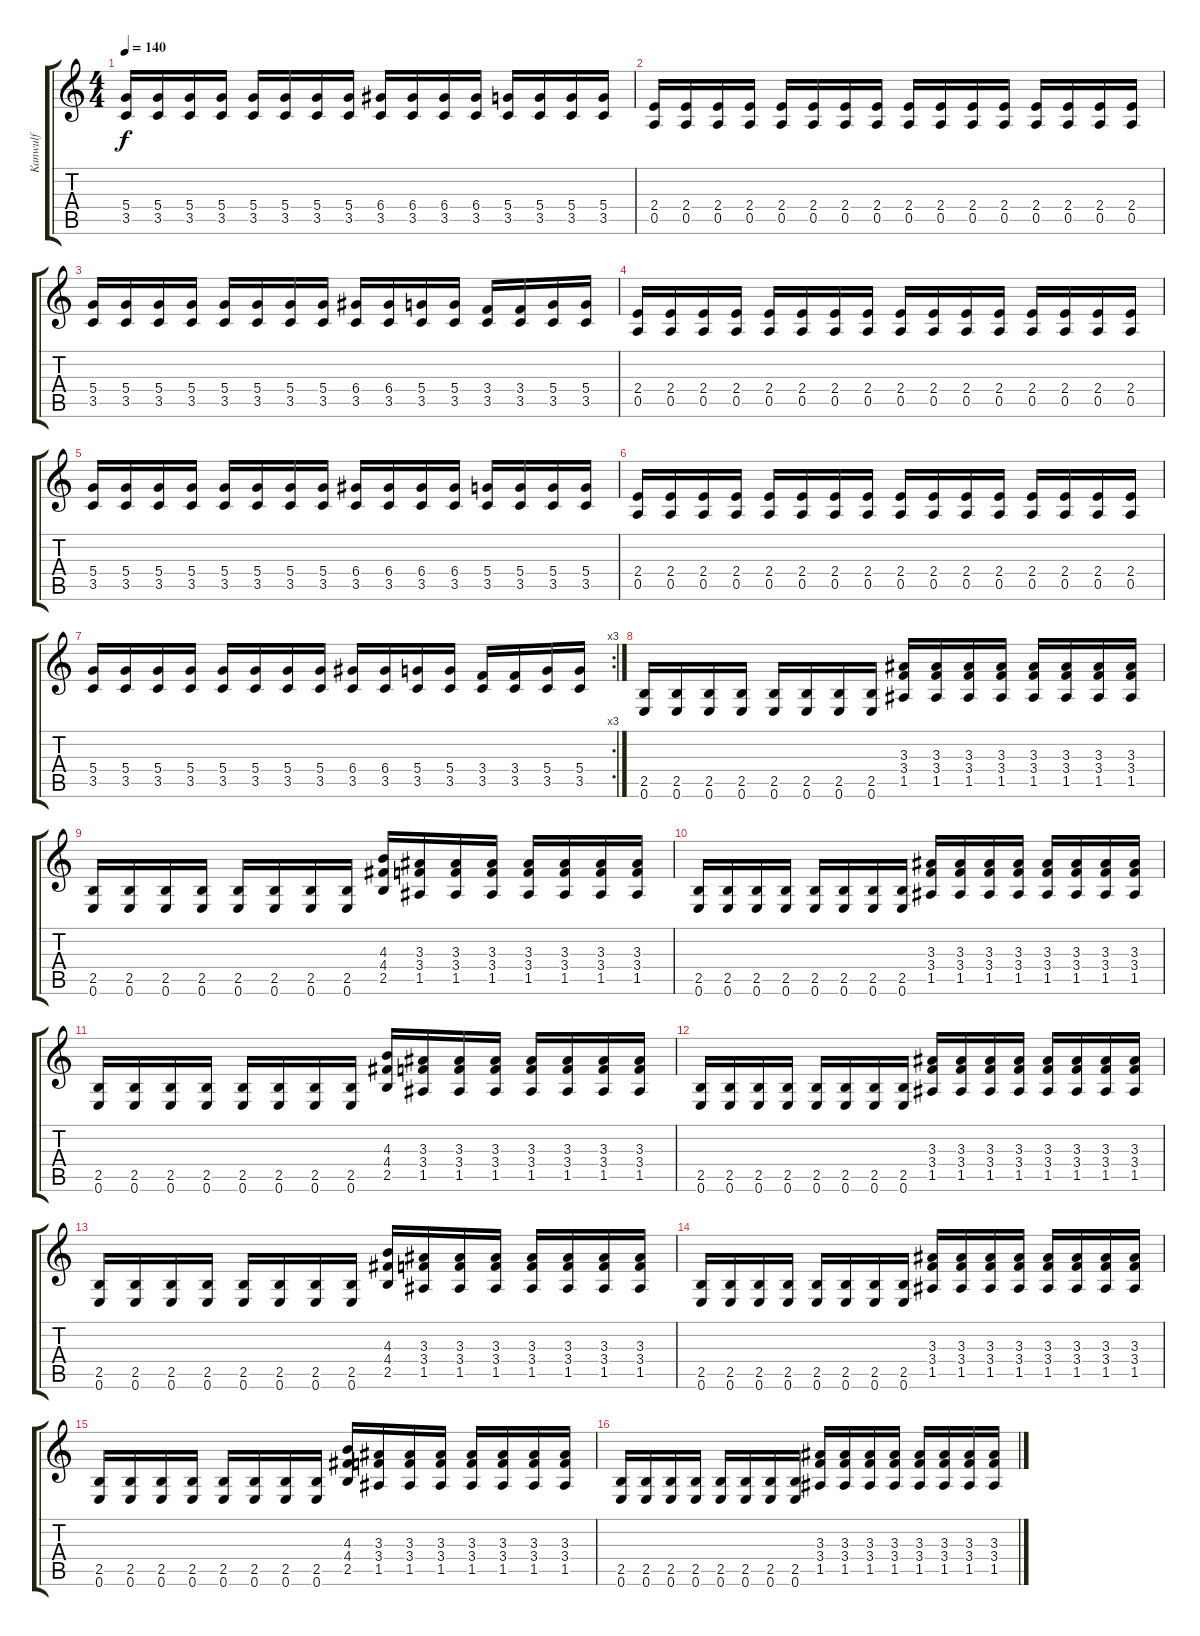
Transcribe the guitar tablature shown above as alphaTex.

\track ("Kanwulf" "Kanwulf") {instrument distortionguitar}
\staff {score tabs}
\tuning (E4 B3 G3 D3 A2 E2) {hide}
\ts (4 4)
\tempo 140
\clef g2
\ks c
(5.4 3.5).16{dy f} (5.4 3.5).16 (5.4 3.5).16 (5.4 3.5).16 (5.4 3.5).16 (5.4 3.5).16 (5.4 3.5).16 (5.4 3.5).16 (6.4 3.5).16 (6.4 3.5).16 (6.4 3.5).16 (6.4 3.5).16 (5.4 3.5).16 (5.4 3.5).16 (5.4 3.5).16 (5.4 3.5).16 |
(2.4 0.5).16 (2.4 0.5).16 (2.4 0.5).16 (2.4 0.5).16 (2.4 0.5).16 (2.4 0.5).16 (2.4 0.5).16 (2.4 0.5).16 (2.4 0.5).16 (2.4 0.5).16 (2.4 0.5).16 (2.4 0.5).16 (2.4 0.5).16 (2.4 0.5).16 (2.4 0.5).16 (2.4 0.5).16 |
(5.4 3.5).16 (5.4 3.5).16 (5.4 3.5).16 (5.4 3.5).16 (5.4 3.5).16 (5.4 3.5).16 (5.4 3.5).16 (5.4 3.5).16 (6.4 3.5).16 (6.4 3.5).16 (5.4 3.5).16 (5.4 3.5).16 (3.4 3.5).16 (3.4 3.5).16 (5.4 3.5).16 (5.4 3.5).16 |
(2.4 0.5).16 (2.4 0.5).16 (2.4 0.5).16 (2.4 0.5).16 (2.4 0.5).16 (2.4 0.5).16 (2.4 0.5).16 (2.4 0.5).16 (2.4 0.5).16 (2.4 0.5).16 (2.4 0.5).16 (2.4 0.5).16 (2.4 0.5).16 (2.4 0.5).16 (2.4 0.5).16 (2.4 0.5).16 |
(5.4 3.5).16 (5.4 3.5).16 (5.4 3.5).16 (5.4 3.5).16 (5.4 3.5).16 (5.4 3.5).16 (5.4 3.5).16 (5.4 3.5).16 (6.4 3.5).16 (6.4 3.5).16 (6.4 3.5).16 (6.4 3.5).16 (5.4 3.5).16 (5.4 3.5).16 (5.4 3.5).16 (5.4 3.5).16 |
(2.4 0.5).16 (2.4 0.5).16 (2.4 0.5).16 (2.4 0.5).16 (2.4 0.5).16 (2.4 0.5).16 (2.4 0.5).16 (2.4 0.5).16 (2.4 0.5).16 (2.4 0.5).16 (2.4 0.5).16 (2.4 0.5).16 (2.4 0.5).16 (2.4 0.5).16 (2.4 0.5).16 (2.4 0.5).16 |
\rc 3
(5.4 3.5).16 (5.4 3.5).16 (5.4 3.5).16 (5.4 3.5).16 (5.4 3.5).16 (5.4 3.5).16 (5.4 3.5).16 (5.4 3.5).16 (6.4 3.5).16 (6.4 3.5).16 (5.4 3.5).16 (5.4 3.5).16 (3.4 3.5).16 (3.4 3.5).16 (5.4 3.5).16 (5.4 3.5).16 |
(2.5 0.6).16 (2.5 0.6).16 (2.5 0.6).16 (2.5 0.6).16 (2.5 0.6).16 (2.5 0.6).16 (2.5 0.6).16 (2.5 0.6).16 (3.3 3.4 1.5).16 (3.3 3.4 1.5).16 (3.3 3.4 1.5).16 (3.3 3.4 1.5).16 (3.3 3.4 1.5).16 (3.3 3.4 1.5).16 (3.3 3.4 1.5).16 (3.3 3.4 1.5).16 |
(2.5 0.6).16 (2.5 0.6).16 (2.5 0.6).16 (2.5 0.6).16 (2.5 0.6).16 (2.5 0.6).16 (2.5 0.6).16 (2.5 0.6).16 (4.3 4.4 2.5).16 (3.3 3.4 1.5).16 (3.3 3.4 1.5).16 (3.3 3.4 1.5).16 (3.3 3.4 1.5).16 (3.3 3.4 1.5).16 (3.3 3.4 1.5).16 (3.3 3.4 1.5).16 |
(2.5 0.6).16 (2.5 0.6).16 (2.5 0.6).16 (2.5 0.6).16 (2.5 0.6).16 (2.5 0.6).16 (2.5 0.6).16 (2.5 0.6).16 (3.3 3.4 1.5).16 (3.3 3.4 1.5).16 (3.3 3.4 1.5).16 (3.3 3.4 1.5).16 (3.3 3.4 1.5).16 (3.3 3.4 1.5).16 (3.3 3.4 1.5).16 (3.3 3.4 1.5).16 |
(2.5 0.6).16 (2.5 0.6).16 (2.5 0.6).16 (2.5 0.6).16 (2.5 0.6).16 (2.5 0.6).16 (2.5 0.6).16 (2.5 0.6).16 (4.3 4.4 2.5).16 (3.3 3.4 1.5).16 (3.3 3.4 1.5).16 (3.3 3.4 1.5).16 (3.3 3.4 1.5).16 (3.3 3.4 1.5).16 (3.3 3.4 1.5).16 (3.3 3.4 1.5).16 |
(2.5 0.6).16 (2.5 0.6).16 (2.5 0.6).16 (2.5 0.6).16 (2.5 0.6).16 (2.5 0.6).16 (2.5 0.6).16 (2.5 0.6).16 (3.3 3.4 1.5).16 (3.3 3.4 1.5).16 (3.3 3.4 1.5).16 (3.3 3.4 1.5).16 (3.3 3.4 1.5).16 (3.3 3.4 1.5).16 (3.3 3.4 1.5).16 (3.3 3.4 1.5).16 |
(2.5 0.6).16 (2.5 0.6).16 (2.5 0.6).16 (2.5 0.6).16 (2.5 0.6).16 (2.5 0.6).16 (2.5 0.6).16 (2.5 0.6).16 (4.3 4.4 2.5).16 (3.3 3.4 1.5).16 (3.3 3.4 1.5).16 (3.3 3.4 1.5).16 (3.3 3.4 1.5).16 (3.3 3.4 1.5).16 (3.3 3.4 1.5).16 (3.3 3.4 1.5).16 |
(2.5 0.6).16 (2.5 0.6).16 (2.5 0.6).16 (2.5 0.6).16 (2.5 0.6).16 (2.5 0.6).16 (2.5 0.6).16 (2.5 0.6).16 (3.3 3.4 1.5).16 (3.3 3.4 1.5).16 (3.3 3.4 1.5).16 (3.3 3.4 1.5).16 (3.3 3.4 1.5).16 (3.3 3.4 1.5).16 (3.3 3.4 1.5).16 (3.3 3.4 1.5).16 |
(2.5 0.6).16 (2.5 0.6).16 (2.5 0.6).16 (2.5 0.6).16 (2.5 0.6).16 (2.5 0.6).16 (2.5 0.6).16 (2.5 0.6).16 (4.3 4.4 2.5).16 (3.3 3.4 1.5).16 (3.3 3.4 1.5).16 (3.3 3.4 1.5).16 (3.3 3.4 1.5).16 (3.3 3.4 1.5).16 (3.3 3.4 1.5).16 (3.3 3.4 1.5).16 |
(2.5 0.6).16 (2.5 0.6).16 (2.5 0.6).16 (2.5 0.6).16 (2.5 0.6).16 (2.5 0.6).16 (2.5 0.6).16 (2.5 0.6).16 (3.3 3.4 1.5).16 (3.3 3.4 1.5).16 (3.3 3.4 1.5).16 (3.3 3.4 1.5).16 (3.3 3.4 1.5).16 (3.3 3.4 1.5).16 (3.3 3.4 1.5).16 (3.3 3.4 1.5).16
